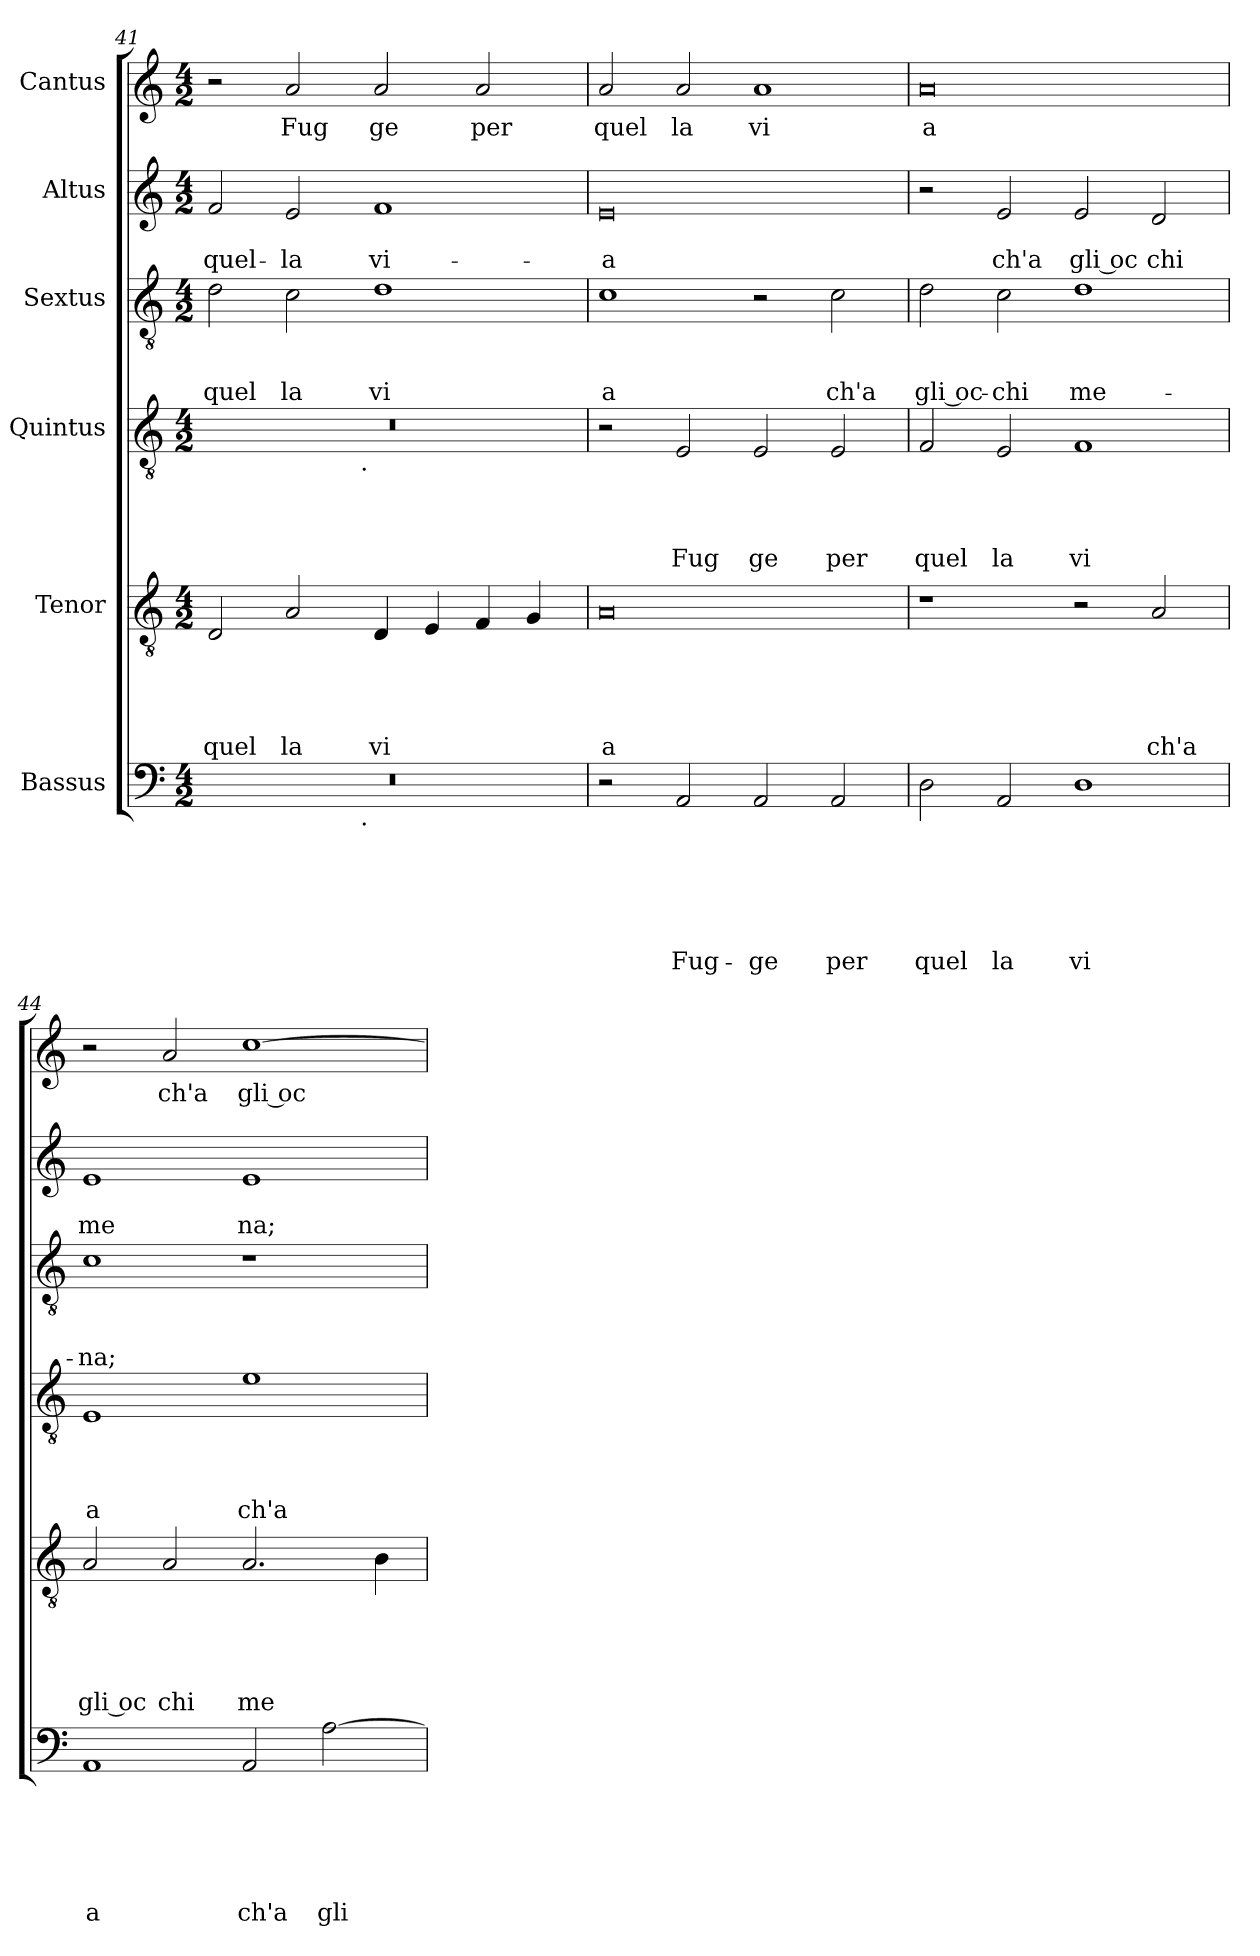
**kern	**text	**text	**text	**text	**text	**text	**kern	**text	**text	**text	**text	**text	**kern	**text	**text	**text	**text	**kern	**text	**text	**text	**kern	**text	**text	**kern	**text
*part6	*part6	*part6	*part6	*part6	*part6	*part6	*part5	*part5	*part5	*part5	*part5	*part5	*part4	*part4	*part4	*part4	*part4	*part3	*part3	*part3	*part3	*part2	*part2	*part2	*part1	*part1
*staff6	*staff6	*staff6	*staff6	*staff6	*staff6	*staff6	*staff5	*staff5	*staff5	*staff5	*staff5	*staff5	*staff4	*staff4	*staff4	*staff4	*staff4	*staff3	*staff3	*staff3	*staff3	*staff2	*staff2	*staff2	*staff1	*staff1
*I"Bassus	*	*	*	*	*	*	*I"Tenor	*	*	*	*	*	*I"Quintus	*	*	*	*	*I"Sextus	*	*	*	*I"Altus	*	*	*I"Cantus	*
*clefF4	*	*	*	*	*	*	*clefGv2	*	*	*	*	*	*clefGv2	*	*	*	*	*clefGv2	*	*	*	*clefG2	*	*	*clefG2	*
*k[]	*	*	*	*	*	*	*k[]	*	*	*	*	*	*k[]	*	*	*	*	*k[]	*	*	*	*k[]	*	*	*k[]	*
*C:	*	*	*	*	*	*	*C:	*	*	*	*	*	*C:	*	*	*	*	*C:	*	*	*	*C:	*	*	*C:	*
*M4/2	*	*	*	*	*	*	*M4/2	*	*	*	*	*	*M4/2	*	*	*	*	*M4/2	*	*	*	*M4/2	*	*	*M4/2	*
=41	=41	=41	=41	=41	=41	=41	=41	=41	=41	=41	=41	=41	=41	=41	=41	=41	=41	=41	=41	=41	=41	=41	=41	=41	=41	=41
!	!	!	!	!	!	!	!	!	!	!	!	!LO:LY:b	!	!	!	!	!	!	!	!	!LO:LY:b	!	!	!LO:LY:b	!	!
*^	*	*	*	*	*	*	*	*	*	*	*	*	*^	*	*	*	*	*	*	*	*	*	*	*	*	*
0r	2ryy	.	.	.	.	.	.	2D/	.	.	.	.	quel	0r	2ryy	.	.	.	.	2d\	.	.	quel	2f/	.	quel-	2r	.
!	!	!	!	!	!	!	!	!	!	!	!	!	!LO:LY:b	!	!	!	!	!	!	!	!	!	!LO:LY:b	!	!	!LO:LY:b	!	!LO:LY:b
.	4...ryy	.	.	.	.	.	.	2A/	.	.	.	.	la	.	4...ryy	.	.	.	.	2c\	.	.	la	2e/	.	-la	2a/	Fug
!	!	!	!	!	!	!	!	!	!	!	!	!	!	!	!LO:TX:b:t=.	!	!	!	!	!	!	!	!	!	!	!	!	!
!	!LO:TX:b:t=.	!	!	!	!	!	!	!	!	!	!	!	!	!	!	!	!	!	!	!	!	!	!	!	!	!	!	!
.	1ryy	.	.	.	.	.	.	.	.	.	.	.	.	.	1ryy	.	.	.	.	.	.	.	.	.	.	.	.	.
!	!	!	!	!	!	!	!	!	!	!	!	!	!LO:LY:b	!	!	!	!	!	!	!	!	!	!LO:LY:b	!	!	!LO:LY:b	!	!LO:LY:b
.	.	.	.	.	.	.	.	4D/	.	.	.	.	vi	.	.	.	.	.	.	1d	.	.	vi	1f	.	vi-	2a/	ge
.	.	.	.	.	.	.	.	4E/	.	.	.	.	.	.	.	.	.	.	.	.	.	.	.	.	.	.	.	.
!	!	!	!	!	!	!	!	!	!	!	!	!	!	!	!	!	!	!	!	!	!	!	!	!	!	!	!	!LO:LY:b
.	.	.	.	.	.	.	.	4F/	.	.	.	.	.	.	.	.	.	.	.	.	.	.	.	.	.	.	2a/	per
.	.	.	.	.	.	.	.	4G/	.	.	.	.	.	.	.	.	.	.	.	.	.	.	.	.	.	.	.	.
.	32ryy	.	.	.	.	.	.	.	.	.	.	.	.	.	32ryy	.	.	.	.	.	.	.	.	.	.	.	.	.
=42	=42	=42	=42	=42	=42	=42	=42	=42	=42	=42	=42	=42	=42	=42	=42	=42	=42	=42	=42	=42	=42	=42	=42	=42	=42	=42	=42	=42
!	!	!	!	!	!	!	!	!	!	!	!	!	!LO:LY:b	!	!	!	!	!	!	!	!	!	!LO:LY:b	!	!	!LO:LY:b	!	!LO:LY:b
*v	*v	*	*	*	*	*	*	*	*	*	*	*	*	*v	*v	*	*	*	*	*	*	*	*	*	*	*	*	*
2r	.	.	.	.	.	.	0A	.	.	.	.	a	2r	.	.	.	.	1c	.	.	a	0e	.	-a	2a/	quel
!	!	!	!	!	!	!LO:LY:b	!	!	!	!	!	!	!	!	!	!	!LO:LY:b	!	!	!	!	!	!	!	!	!LO:LY:b
2AA/	.	.	.	.	.	Fug-	.	.	.	.	.	.	2E/	.	.	.	Fug	.	.	.	.	.	.	.	2a/	la
!	!	!	!	!	!	!LO:LY:b	!	!	!	!	!	!	!	!	!	!	!LO:LY:b	!	!	!	!	!	!	!	!	!LO:LY:b
2AA/	.	.	.	.	.	-ge	.	.	.	.	.	.	2E/	.	.	.	ge	2r	.	.	.	.	.	.	1a	vi
!	!	!	!	!	!	!LO:LY:b	!	!	!	!	!	!	!	!	!	!	!LO:LY:b	!	!	!	!LO:LY:b	!	!	!	!	!
2AA/	.	.	.	.	.	per	.	.	.	.	.	.	2E/	.	.	.	per	2c\	.	.	ch'a	.	.	.	.	.
!!LO:PB:g=z
=43	=43	=43	=43	=43	=43	=43	=43	=43	=43	=43	=43	=43	=43	=43	=43	=43	=43	=43	=43	=43	=43	=43	=43	=43	=43	=43
!	!	!	!	!	!	!LO:LY:b	!	!	!	!	!	!	!	!	!	!	!LO:LY:b	!	!	!	!LO:LY:b:rj	!	!	!	!	!LO:LY:b
2D\	.	.	.	.	.	quel	1r	.	.	.	.	.	2F/	.	.	.	quel	2d\	.	.	gli oc-	2r	.	.	0a	a
!	!	!	!	!	!	!LO:LY:b	!	!	!	!	!	!	!	!	!	!	!LO:LY:b	!	!	!	!LO:LY:b	!	!	!LO:LY:b	!	!
2AA/	.	.	.	.	.	la	.	.	.	.	.	.	2E/	.	.	.	la	2c\	.	.	-chi	2e/	.	ch'a	.	.
!	!	!	!	!	!	!LO:LY:b	!	!	!	!	!	!	!	!	!	!	!LO:LY:b	!	!	!	!LO:LY:b	!	!	!LO:LY:b:rj	!	!
1D	.	.	.	.	.	vi	2r	.	.	.	.	.	1F	.	.	.	vi	1d	.	.	me-	2e/	.	gli oc	.	.
!	!	!	!	!	!	!	!	!	!	!	!	!LO:LY:b	!	!	!	!	!	!	!	!	!	!	!	!LO:LY:b	!	!
.	.	.	.	.	.	.	2A/	.	.	.	.	ch'a	.	.	.	.	.	.	.	.	.	2d/	.	chi	.	.
=44	=44	=44	=44	=44	=44	=44	=44	=44	=44	=44	=44	=44	=44	=44	=44	=44	=44	=44	=44	=44	=44	=44	=44	=44	=44	=44
!	!	!	!	!	!	!LO:LY:b	!	!	!	!	!	!LO:LY:b:rj	!	!	!	!	!LO:LY:b	!	!	!	!LO:LY:b	!	!	!LO:LY:b	!	!
1AA	.	.	.	.	.	a	2A/	.	.	.	.	gli oc	1E	.	.	.	a	1c	.	.	-na;	1e	.	me	2r	.
!	!	!	!	!	!	!	!	!	!	!	!	!LO:LY:b	!	!	!	!	!	!	!	!	!	!	!	!	!	!LO:LY:b
.	.	.	.	.	.	.	2A/	.	.	.	.	chi	.	.	.	.	.	.	.	.	.	.	.	.	2a/	ch'a
!	!	!	!	!	!	!LO:LY:b	!	!	!	!	!	!LO:LY:b	!	!	!	!	!LO:LY:b	!	!	!	!	!	!	!LO:LY:b	!	!LO:LY:b
2AA/	.	.	.	.	.	ch'a	2.A/	.	.	.	.	me	1e	.	.	.	ch'a	1r	.	.	.	1e	.	na;	[>1cc	gli oc
!	!	!	!	!	!	!LO:LY:b	!	!	!	!	!	!	!	!	!	!	!	!	!	!	!	!	!	!	!	!
[>2A\	.	.	.	.	.	gli	.	.	.	.	.	.	.	.	.	.	.	.	.	.	.	.	.	.	.	.
.	.	.	.	.	.	.	4B\	.	.	.	.	.	.	.	.	.	.	.	.	.	.	.	.	.	.	.
=	=	=	=	=	=	=	=	=	=	=	=	=	=	=	=	=	=	=	=	=	=	=	=	=	=	=
*-	*-	*-	*-	*-	*-	*-	*-	*-	*-	*-	*-	*-	*-	*-	*-	*-	*-	*-	*-	*-	*-	*-	*-	*-	*-	*-
